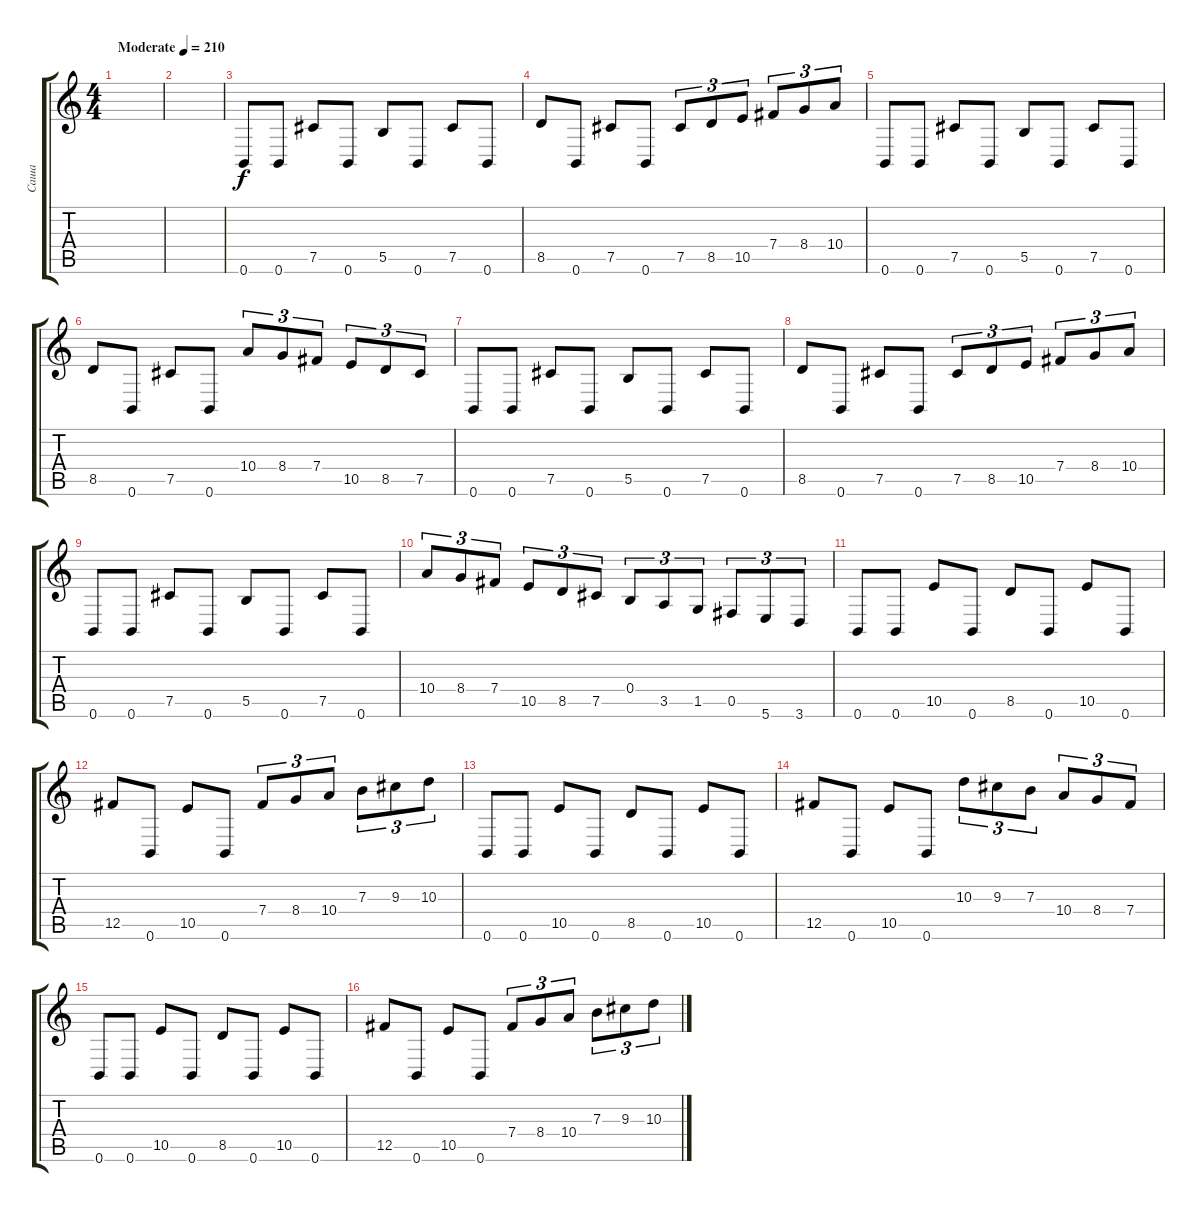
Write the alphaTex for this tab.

\track ("Саша" "Саша") {instrument distortionguitar}
\staff {score tabs}
\tuning (Db4 Ab3 E3 B2 Gb2 B1) {hide}
\ts (4 4)
\tempo (210 "Moderate")
\clef g2
\ks c
|
|
0.6.8 0.6.8 7.5.8 0.6.8 5.5.8 0.6.8 7.5.8 0.6.8 |
8.5.8 0.6.8 7.5.8 0.6.8 7.5.8{tu (3 2)} 8.5.8{tu (3 2)} 10.5.8{tu (3 2)} 7.4.8{tu (3 2)} 8.4.8{tu (3 2)} 10.4.8{tu (3 2)} |
0.6.8 0.6.8 7.5.8 0.6.8 5.5.8 0.6.8 7.5.8 0.6.8 |
8.5.8 0.6.8 7.5.8 0.6.8 10.4.8{tu (3 2)} 8.4.8{tu (3 2)} 7.4.8{tu (3 2)} 10.5.8{tu (3 2)} 8.5.8{tu (3 2)} 7.5.8{tu (3 2)} |
0.6.8 0.6.8 7.5.8 0.6.8 5.5.8 0.6.8 7.5.8 0.6.8 |
8.5.8 0.6.8 7.5.8 0.6.8 7.5.8{tu (3 2)} 8.5.8{tu (3 2)} 10.5.8{tu (3 2)} 7.4.8{tu (3 2)} 8.4.8{tu (3 2)} 10.4.8{tu (3 2)} |
0.6.8 0.6.8 7.5.8 0.6.8 5.5.8 0.6.8 7.5.8 0.6.8 |
10.4.8{tu (3 2)} 8.4.8{tu (3 2)} 7.4.8{tu (3 2)} 10.5.8{tu (3 2)} 8.5.8{tu (3 2)} 7.5.8{tu (3 2)} 0.4.8{tu (3 2)} 3.5.8{tu (3 2)} 1.5.8{tu (3 2)} 0.5.8{tu (3 2)} 5.6.8{tu (3 2)} 3.6.8{tu (3 2)} |
0.6.8 0.6.8 10.5.8 0.6.8 8.5.8 0.6.8 10.5.8 0.6.8 |
12.5.8 0.6.8 10.5.8 0.6.8 7.4.8{tu (3 2)} 8.4.8{tu (3 2)} 10.4.8{tu (3 2)} 7.3.8{tu (3 2)} 9.3.8{tu (3 2)} 10.3.8{tu (3 2)} |
0.6.8 0.6.8 10.5.8 0.6.8 8.5.8 0.6.8 10.5.8 0.6.8 |
12.5.8 0.6.8 10.5.8 0.6.8 10.3.8{tu (3 2)} 9.3.8{tu (3 2)} 7.3.8{tu (3 2)} 10.4.8{tu (3 2)} 8.4.8{tu (3 2)} 7.4.8{tu (3 2)} |
0.6.8 0.6.8 10.5.8 0.6.8 8.5.8 0.6.8 10.5.8 0.6.8 |
12.5.8 0.6.8 10.5.8 0.6.8 7.4.8{tu (3 2)} 8.4.8{tu (3 2)} 10.4.8{tu (3 2)} 7.3.8{tu (3 2)} 9.3.8{tu (3 2)} 10.3.8{tu (3 2)}
